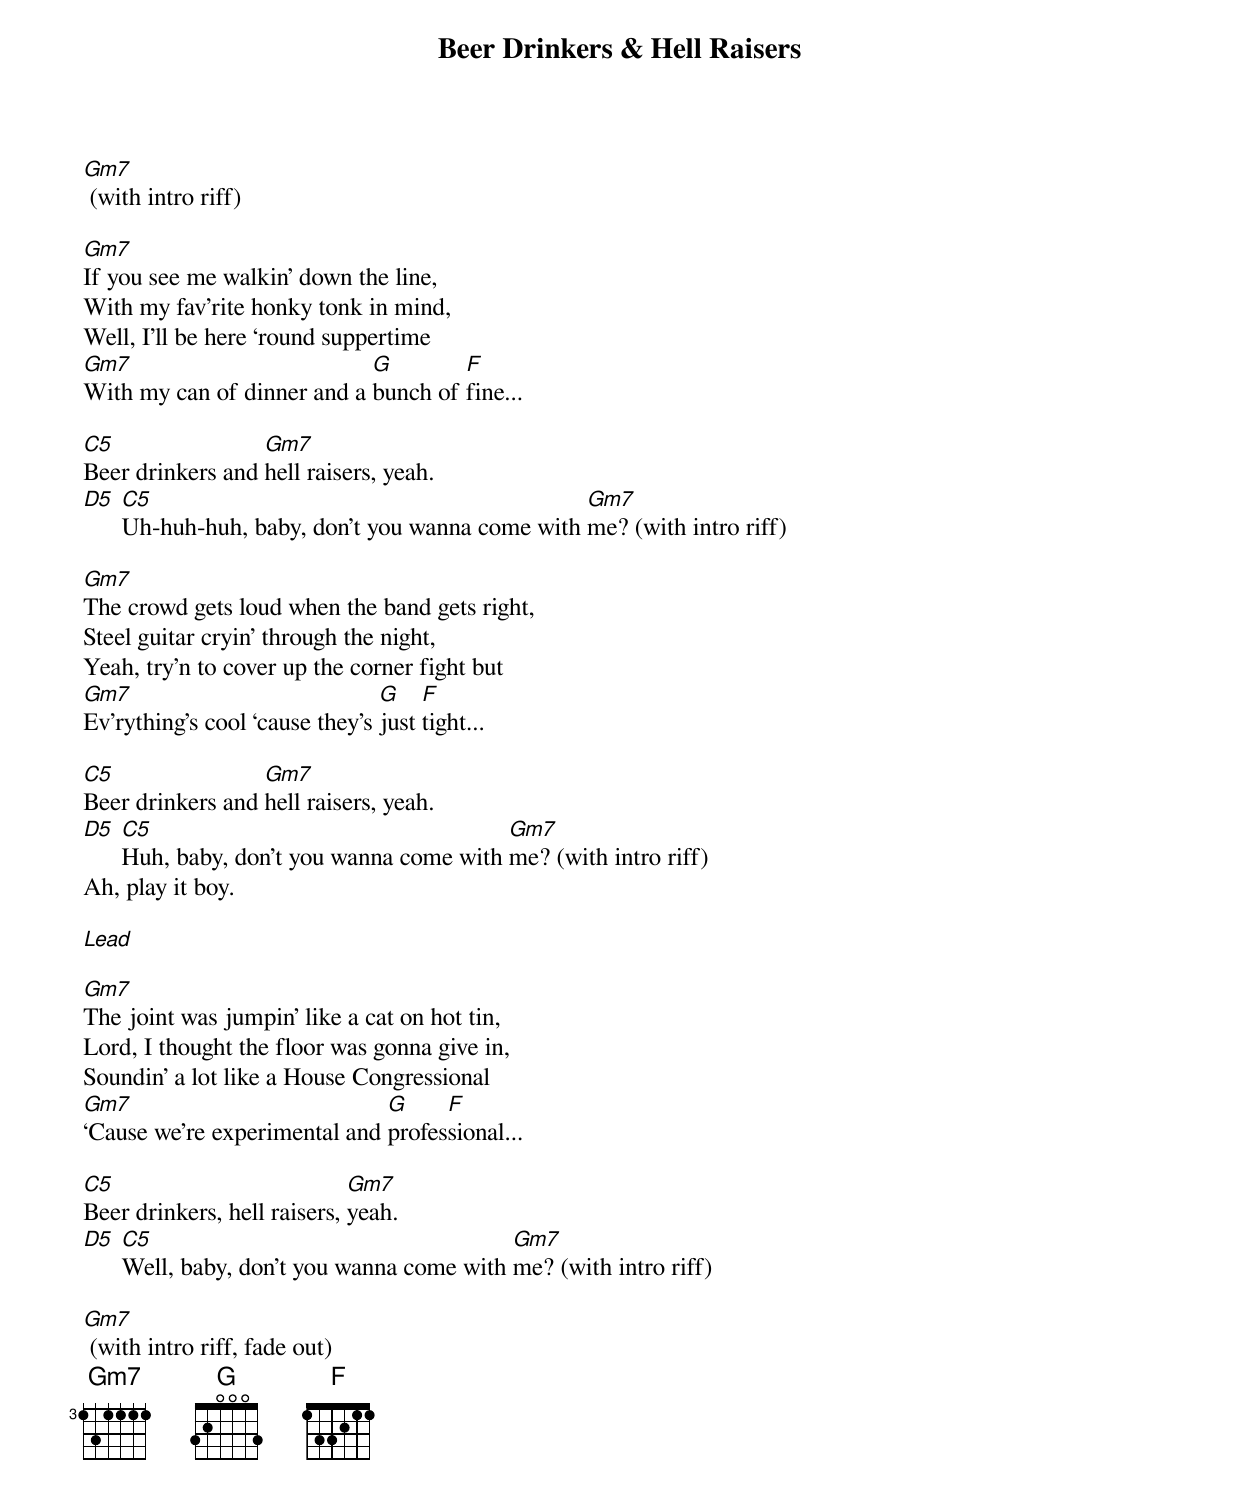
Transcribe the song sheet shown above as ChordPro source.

{title: Beer Drinkers & Hell Raisers}
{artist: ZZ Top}

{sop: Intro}
[Gm7] (with intro riff)
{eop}

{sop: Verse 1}
[Gm7]If you see me walkin’ down the line,
With my fav’rite honky tonk in mind,
Well, I’ll be here ‘round suppertime
[Gm7]With my can of dinner and a [G]bunch of [F]fine...
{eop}

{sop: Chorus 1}
[C5]Beer drinkers and [Gm7]hell raisers, yeah.
[D5] [C5]Uh-huh-huh, baby, don’t you wanna come with [Gm7]me? (with intro riff)
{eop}

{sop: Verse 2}
[Gm7]The crowd gets loud when the band gets right,
Steel guitar cryin’ through the night,
Yeah, try’n to cover up the corner fight but
[Gm7]Ev’rything’s cool ‘cause they’s [G]just [F]tight...
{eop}

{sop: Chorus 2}
[C5]Beer drinkers and [Gm7]hell raisers, yeah.
[D5] [C5]Huh, baby, don’t you wanna come with [Gm7]me? (with intro riff)
Ah, play it boy.
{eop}

[Lead]

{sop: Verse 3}
[Gm7]The joint was jumpin’ like a cat on hot tin,
Lord, I thought the floor was gonna give in,
Soundin’ a lot like a House Congressional
[Gm7]‘Cause we’re experimental and [G]profes[F]sional...
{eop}

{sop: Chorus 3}
[C5]Beer drinkers, hell raisers, [Gm7]yeah.
[D5] [C5]Well, baby, don’t you wanna come with [Gm7]me? (with intro riff)
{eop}

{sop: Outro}
[Gm7] (with intro riff, fade out)
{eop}
